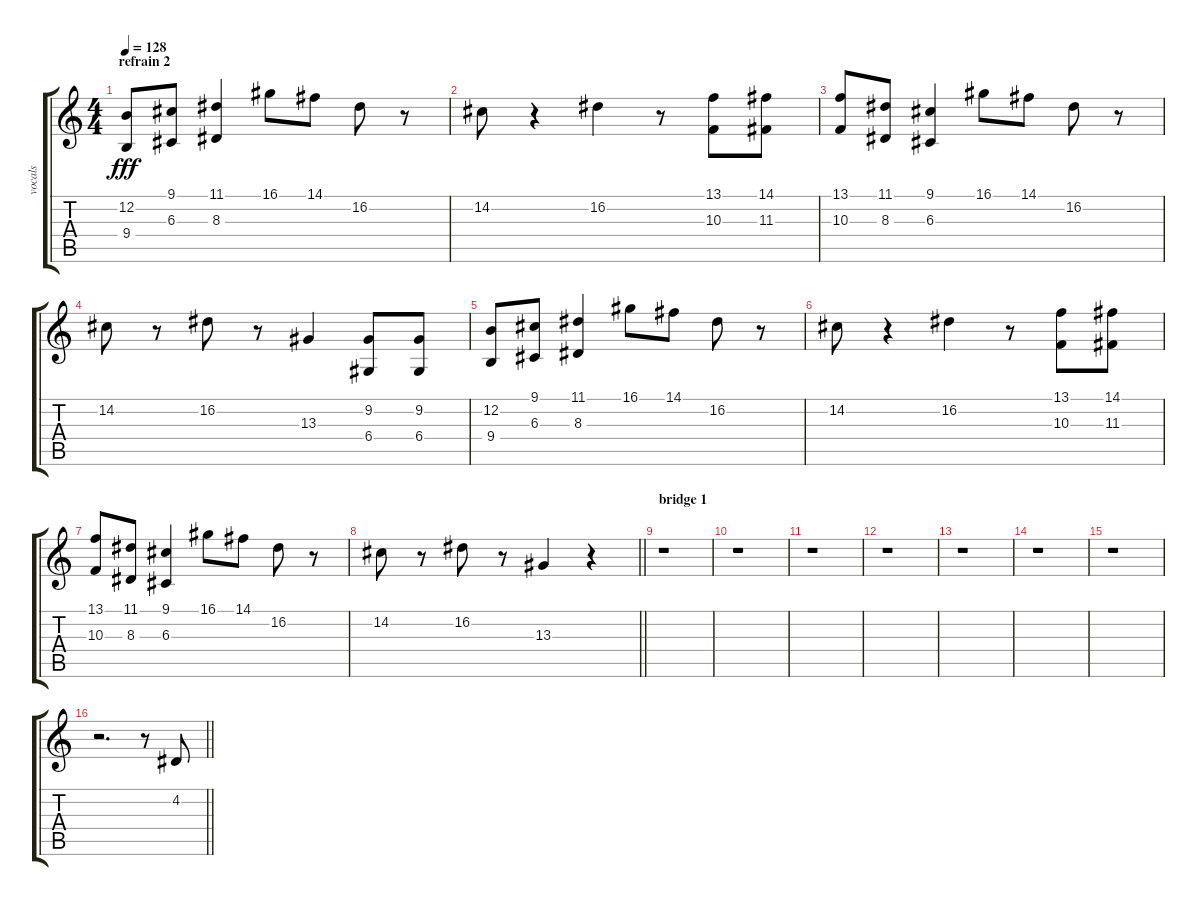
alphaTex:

\track ("vocals" "vocals") {instrument drawbarorgan}
\staff {score tabs}
\tuning (E4 B3 G3 D3 A2 E2) {hide}
\ts (4 4)
\section ("" "refrain 2")
\tempo 128
\clef g2
\ks c
(12.2 9.4).8{dy fff} (9.1 6.3).8 (11.1 8.3).4 16.1.8 14.1.8 16.2.8 r.8 |
14.2.8 r.4 16.2.4 r.8 (13.1 10.3).8 (14.1 11.3).8 |
(13.1 10.3).8 (11.1 8.3).8 (9.1 6.3).4 16.1.8 14.1.8 16.2.8 r.8 |
14.2.8 r.8 16.2.8 r.8 13.3.4 (9.2 6.4).8 (9.2 6.4).8 |
(12.2 9.4).8 (9.1 6.3).8 (11.1 8.3).4 16.1.8 14.1.8 16.2.8 r.8 |
14.2.8 r.4 16.2.4 r.8 (13.1 10.3).8 (14.1 11.3).8 |
(13.1 10.3).8 (11.1 8.3).8 (9.1 6.3).4 16.1.8 14.1.8 16.2.8 r.8 |
\barLineRight lightlight
14.2.8 r.8 16.2.8 r.8 13.3.4 r.4 |
\section ("" "bridge 1")
r.1 |
r.1 |
r.1 |
r.1 |
r.1 |
r.1 |
r.1 |
\barLineRight lightlight
r.2{d} r.8 4.2.8
